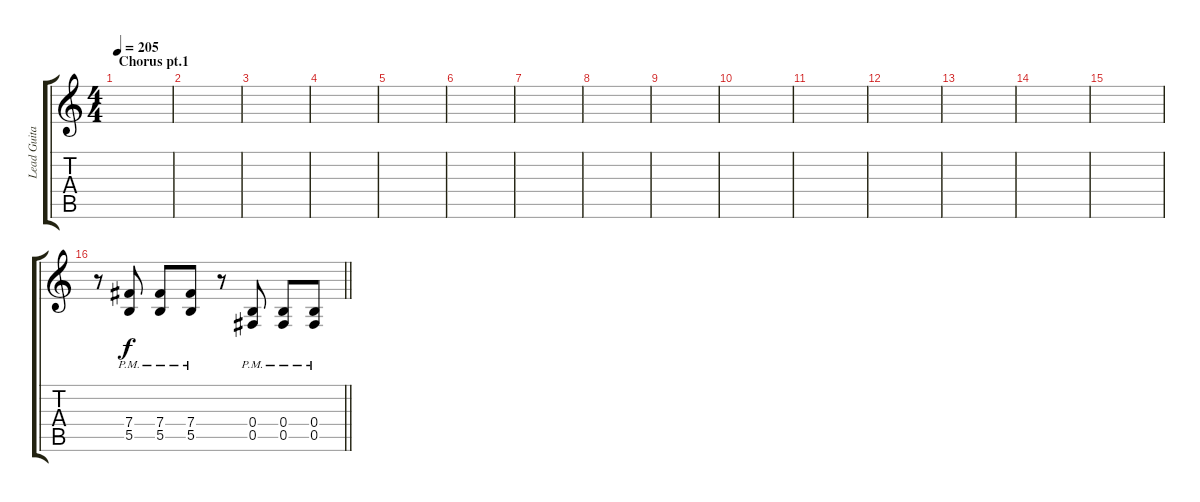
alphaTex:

\track ("Lead Guitar 2" "Lead Guita") {instrument distortionguitar}
\staff {score tabs}
\tuning (Db4 Ab3 E3 B2 Gb2 B1) {hide}
\ts (4 4)
\section ("" "Chorus pt.1")
\tempo 205
\clef g2
\ks c
|
|
|
|
|
|
|
|
|
|
|
|
|
|
|
\barLineRight lightlight
r.8 (7.4{pm} 5.5{pm}).8 (7.4{pm} 5.5{pm}).8 (7.4{pm} 5.5{pm}).8 r.8 (0.4{pm} 0.5{pm}).8 (0.4{pm} 0.5{pm}).8 (0.4{pm} 0.5{pm}).8
